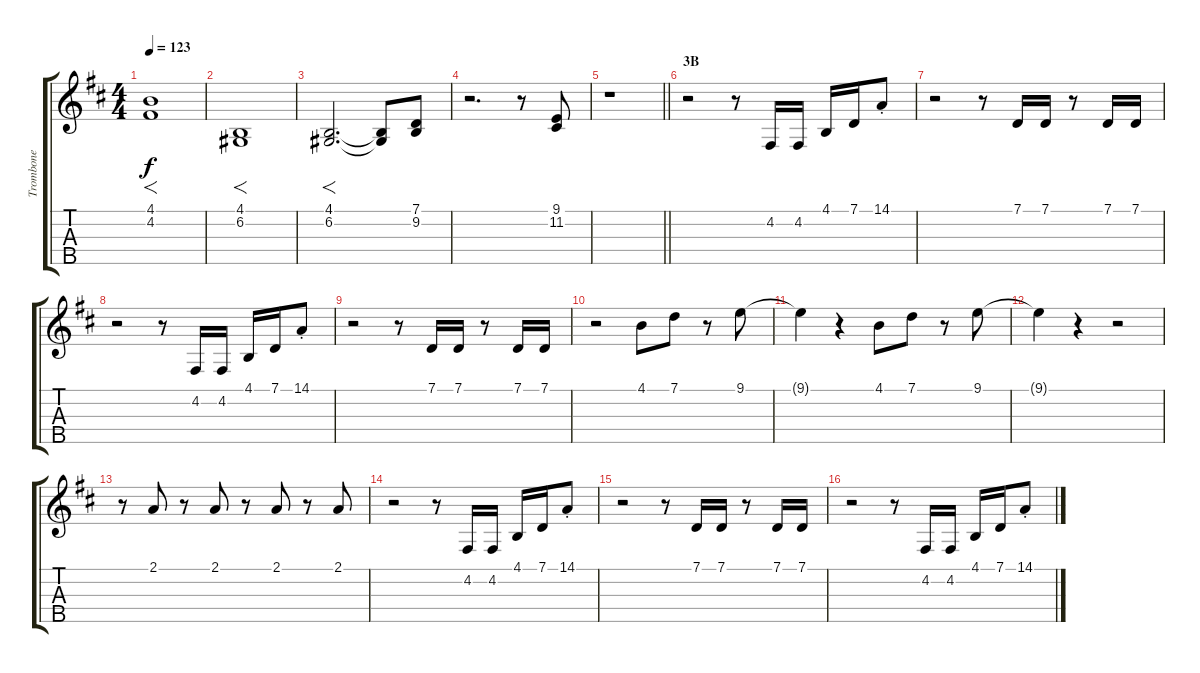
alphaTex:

\track ("Trombone" "Trombone") {instrument trombone}
\staff {score tabs}
\tuning (G3 D3 A2 E2 B1) {hide}
\ts (4 4)
\tempo 123
\clef g2
\ks d
(4.1 4.2).1{f ot 8vb dy f} |
(4.1 6.2).1{f} |
(4.1 6.2).2{f d} (4.1{t} 6.2{t}).8 (7.1 9.2).8 |
r.2{d} r.8 (9.1 11.2).8 |
\barLineRight lightlight
r.1 |
\section ("" "3B")
r.2 r.8 4.2.16 4.2.16 4.1.16 7.1.16 14.1{st}.8 |
r.2 r.8 7.1.16 7.1.16 r.8 7.1.16 7.1.16 |
r.2 r.8 4.2.16 4.2.16 4.1.16 7.1.16 14.1{st}.8 |
r.2 r.8 7.1.16 7.1.16 r.8 7.1.16 7.1.16 |
r.2{ot 8vb} 4.1.8{ot 8vb} 7.1.8{ot 8vb} r.8{ot 8vb} 9.1.8{ot 8vb} |
9.1{t}.4{ot 8vb} r.4{ot 8vb} 4.1.8{ot 8vb} 7.1.8{ot 8vb} r.8{ot 8vb} 9.1.8{ot 8vb} |
9.1{t}.4{ot 8vb} r.4 r.2 |
r.8{ot 8vb} 2.1.8{ot 8vb} r.8{ot 8vb} 2.1.8{ot 8vb} r.8{ot 8vb} 2.1.8{ot 8vb} r.8{ot 8vb} 2.1.8{ot 8vb} |
r.2 r.8 4.2.16 4.2.16 4.1.16 7.1.16 14.1{st}.8 |
r.2 r.8 7.1.16 7.1.16 r.8 7.1.16 7.1.16 |
r.2 r.8 4.2.16 4.2.16 4.1.16 7.1.16 14.1{st}.8
